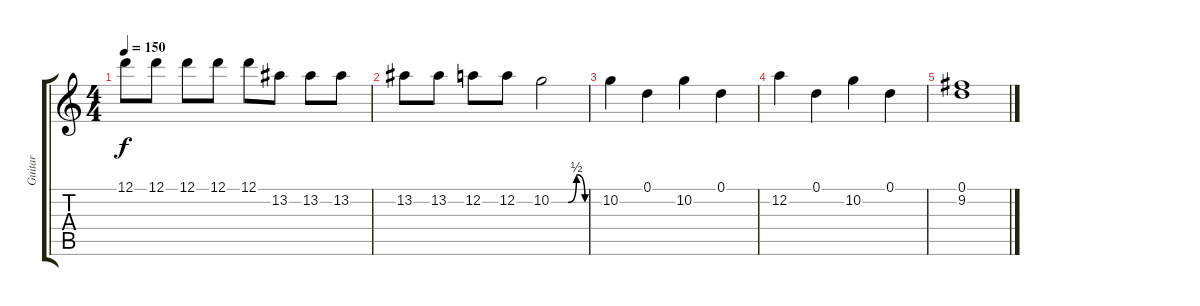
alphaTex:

\track ("Guitar" "Guitar") {instrument distortionguitar}
\staff {score tabs}
\tuning (D4 A3 F3 C3 G2 C2) {hide}
\ts (4 4)
\tempo 150
\clef g2
\ks c
12.1.8{dy f} 12.1.8 12.1.8 12.1.8 12.1.8 13.2.8 13.2.8 13.2.8 |
13.2.8 13.2.8 12.2.8 12.2.8 10.2{be (custom 0 0 15 0 30 0 45 2 60 0)}.2 |
10.2.4 0.1.4 10.2.4 0.1.4 |
12.2.4 0.1.4 10.2.4 0.1.4 |
(0.1 9.2).1
